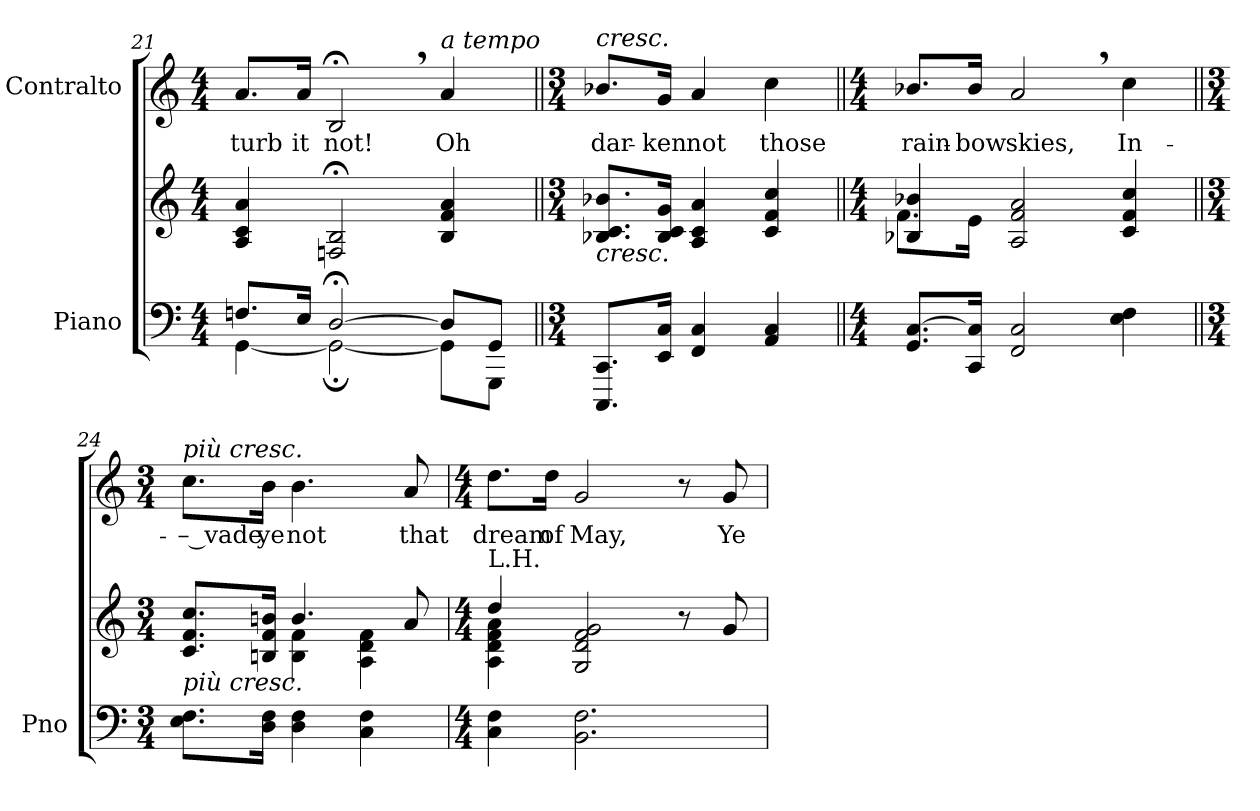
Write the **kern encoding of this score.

**kern	**kern	**kern	**text
*part2	*part2	*part1	*part1
*staff3	*staff2	*staff1	*staff1
*I"Piano	*	*I"Contralto	*
*I'Pno	*	*	*
*clefF4	*clefG2	*clefG2	*
*k[]	*k[]	*k[]	*
*M4/4	*M4/4	*M4/4	*
=21	=21	=21	=21
*^	*	*	*
8.Fn/L	[4GG\	4A/ 4c/ 4a/	8.a/L	-turb
16E/Jk	.	.	16a/Jk	it
[2D;</	2GG;\_	2Fn/;< 2B/;<	2B;<,/	not!
!	!	!	!LO:TX:i:t=a tempo	!
8D/L]	8GG\L]	4B/ 4f/ 4a/	4a/	Oh
8GG/J	8GGG\J	.	.	.
*v	*v	*	*	*
=22||	=22||	=22||	=22||
*M3/4	*M3/4	*M3/4	*
*^	*	*	*
!	!	!	!LO:TX:a:i:t=cresc.	!
!	!	!LO:TX:b:i:t=cresc.	!	!
*v	*v	*	*	*
8.CCC/ 8.CC/L	8.B-X/ 8.c/ 8.b-X/L	8.b-X/L	dar-
16EE/ 16C/Jk	16B-/ 16c/ 16g/Jk	16g/Jk	-ken
4FF/ 4C/	4A/ 4c/ 4a/	4a/	not
4AA/ 4C/	4c/ 4f/ 4cc/	4cc\	those
=23||	=23||	=23||	=23||
*M4/4	*M4/4	*M4/4	*
*	*^	*	*
8.GG/ [8.C/L	4B-X/ 4b-X/	8.f\L	8.b-X/L	rain-
16CC/ 16C/]Jk	.	16e\Jk	16b-/Jk	-bow
2FF/ 2C/	2A/ 2f/ 2a/	2.ryy	2a,/	skies,
4E\ 4F\	4c/ 4f/ 4cc/	.	4cc\	In-
=24||	=24||	=24||	=24||	=24||
*M3/4	*M3/4	*	*M3/4	*
!	!	!	!LO:TX:a:i:t=più cresc.	!
!	!LO:TX:b:i:t=più cresc.	!	!	!
8.E\ 8.F\L	8.c/ 8.f/ 8.cc/L	4ryy	8.cc\L	-– vade
16D\ 16F\Jk	16Bn/ 16f/ 16bn/Jk	.	16b\Jk	ye
4D\ 4F\	4.b/	4B\ 4f\	4.b\	not
4C\ 4F\	.	4A\ 4d\ 4f\	.	.
.	8a/	.	8a/	that
=25	=25	=25	=25	=25
*M4/4	*M4/4	*	*M4/4	*
!	!LO:TX:a:t=L.H.	!	!	!
4C\ 4F\	4dd/	4A\ 4d\ 4f\ 4a\	8.dd\L	dream
.	.	.	16dd\Jk	of
2.BB\ 2.F\	2G/ 2d/ 2f/ 2g/	2.ryy	2g/	May,
.	8r	.	8r	.
.	8g/	.	8g/	Ye
*	*v	*v	*	*
=	=	=	=
*-	*-	*-	*-
